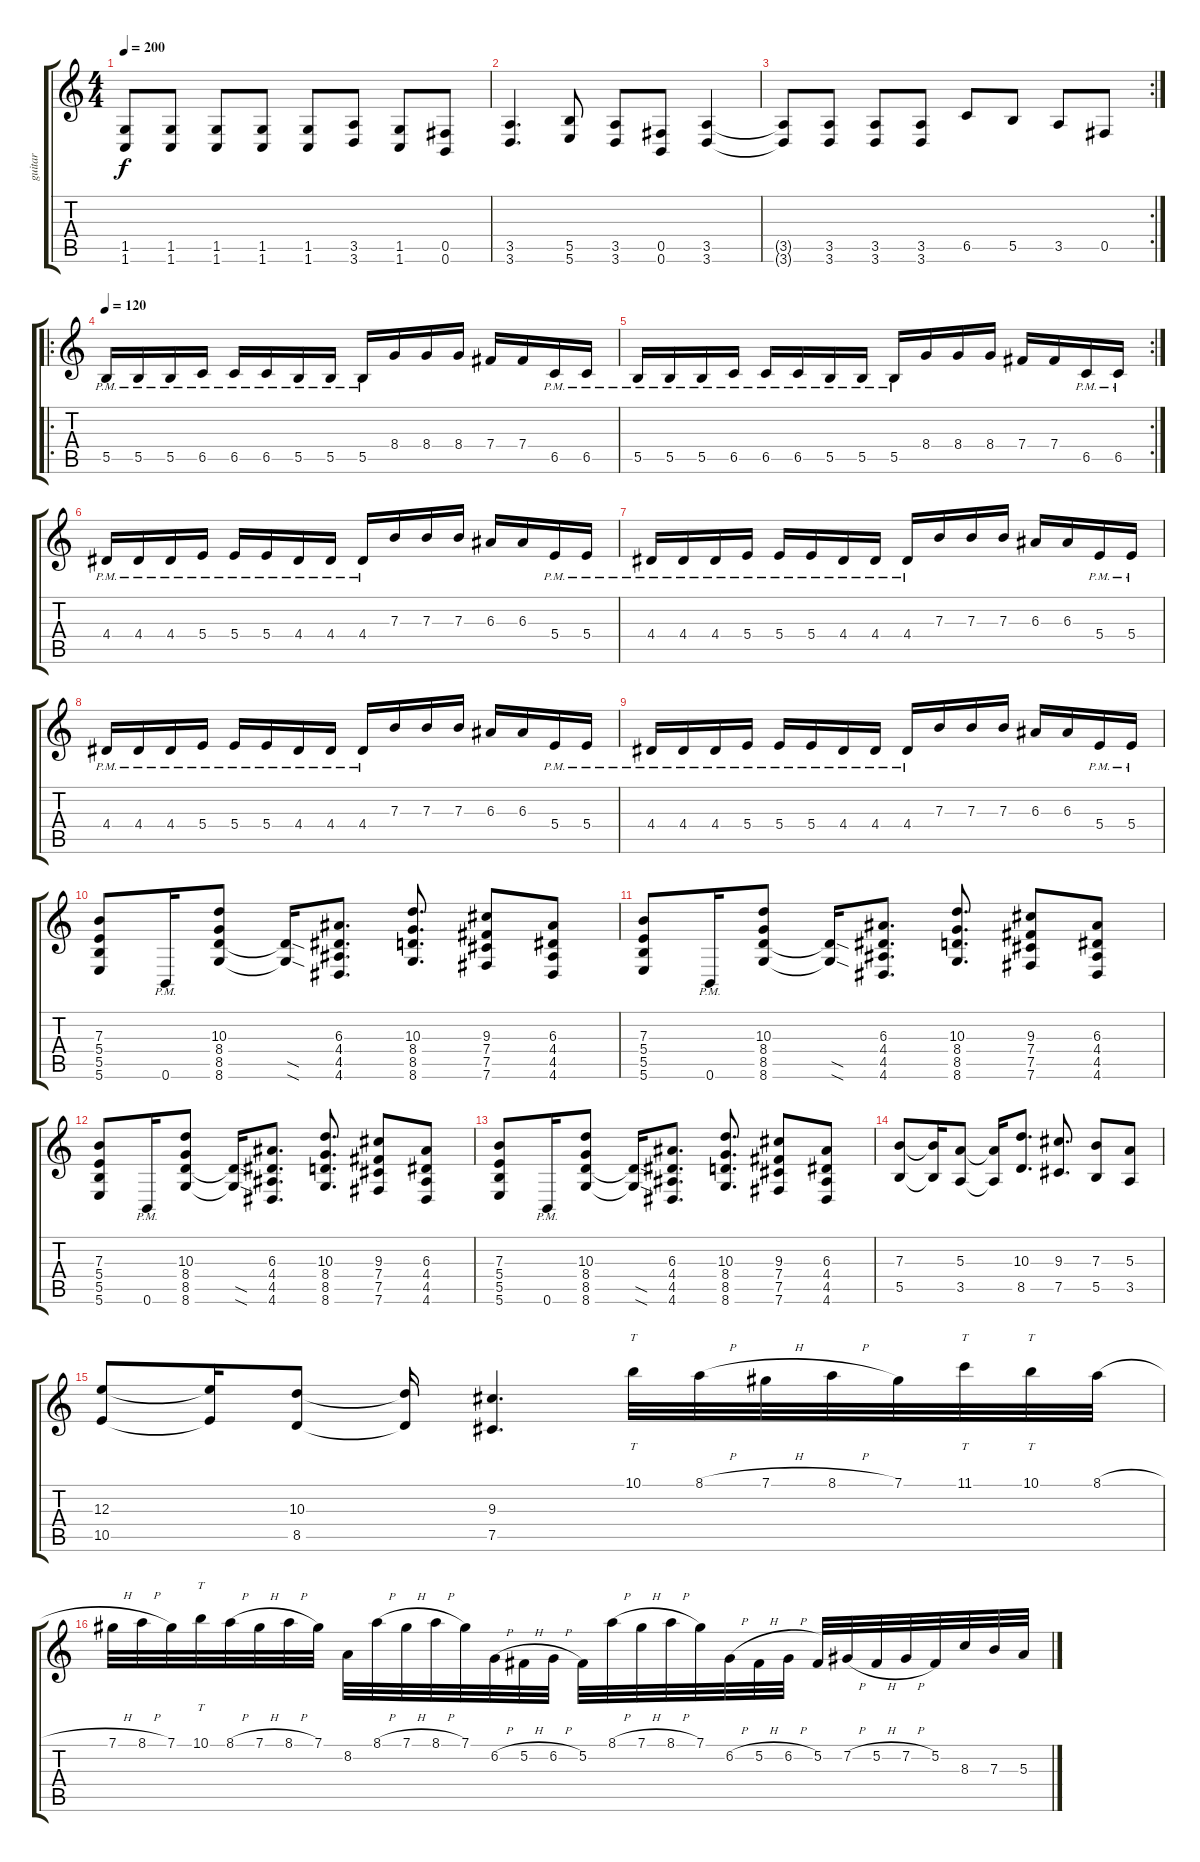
\track ("guitar" "guitar") {instrument distortionguitar}
\staff {score tabs}
\tuning (Db4 Db3 E3 B2 Gb2 B1) {hide}
\ts (4 4)
\tempo 200
\clef g2
\ks c
(1.5{t} 1.6{t}).8{dy f} (1.5 1.6).8 (1.5 1.6).8 (1.5 1.6).8 (1.5 1.6).8 (3.5 3.6).8 (1.5 1.6).8 (0.5 0.6).8 |
(3.5 3.6).4{d} (5.5 5.6).8 (3.5 3.6).8 (0.5 0.6).8 (3.5 3.6).4 |
\rc 2
(3.5{t} 3.6{t}).8 (3.5 3.6).8 (3.5 3.6).8 (3.5 3.6).8 6.5.8 5.5.8 3.5.8 0.5.8 |
\ro
\tempo 120
5.5{pm}.16 5.5{pm}.16 5.5{pm}.16 6.5{pm}.16 6.5{pm}.16 6.5{pm}.16 5.5{pm}.16 5.5{pm}.16 5.5{pm}.16 8.4.16 8.4.16 8.4.16 7.4.16 7.4.16 6.5{pm}.16 6.5{pm}.16 |
\rc 2
5.5{pm}.16 5.5{pm}.16 5.5{pm}.16 6.5{pm}.16 6.5{pm}.16 6.5{pm}.16 5.5{pm}.16 5.5{pm}.16 5.5{pm}.16 8.4.16 8.4.16 8.4.16 7.4.16 7.4.16 6.5{pm}.16 6.5{pm}.16 |
4.4{pm}.16 4.4{pm}.16 4.4{pm}.16 5.4{pm}.16 5.4{pm}.16 5.4{pm}.16 4.4{pm}.16 4.4{pm}.16 4.4{pm}.16 7.3.16 7.3.16 7.3.16 6.3.16 6.3.16 5.4{pm}.16 5.4{pm}.16 |
4.4{pm}.16 4.4{pm}.16 4.4{pm}.16 5.4{pm}.16 5.4{pm}.16 5.4{pm}.16 4.4{pm}.16 4.4{pm}.16 4.4{pm}.16 7.3.16 7.3.16 7.3.16 6.3.16 6.3.16 5.4{pm}.16 5.4{pm}.16 |
4.4{pm}.16 4.4{pm}.16 4.4{pm}.16 5.4{pm}.16 5.4{pm}.16 5.4{pm}.16 4.4{pm}.16 4.4{pm}.16 4.4{pm}.16 7.3.16 7.3.16 7.3.16 6.3.16 6.3.16 5.4{pm}.16 5.4{pm}.16 |
4.4{pm}.16 4.4{pm}.16 4.4{pm}.16 5.4{pm}.16 5.4{pm}.16 5.4{pm}.16 4.4{pm}.16 4.4{pm}.16 4.4{pm}.16 7.3.16 7.3.16 7.3.16 6.3.16 6.3.16 5.4{pm}.16 5.4{pm}.16 |
(7.3 5.4 5.5 5.6).8 0.6{pm}.16 (10.3 8.4 8.5 8.6).8 (8.5{sod t} 8.6{sod t}).16 (6.3 4.4 4.5 4.6).8{d} (10.3 8.4 8.5 8.6).8{d} (9.3 7.4 7.5 7.6).8 (6.3 4.4 4.5 4.6).8 |
(7.3 5.4 5.5 5.6).8 0.6{pm}.16 (10.3 8.4 8.5 8.6).8 (8.5{sod t} 8.6{sod t}).16 (6.3 4.4 4.5 4.6).8{d} (10.3 8.4 8.5 8.6).8{d} (9.3 7.4 7.5 7.6).8 (6.3 4.4 4.5 4.6).8 |
(7.3 5.4 5.5 5.6).8 0.6{pm}.16 (10.3 8.4 8.5 8.6).8 (8.5{sod t} 8.6{sod t}).16 (6.3 4.4 4.5 4.6).8{d} (10.3 8.4 8.5 8.6).8{d} (9.3 7.4 7.5 7.6).8 (6.3 4.4 4.5 4.6).8 |
(7.3 5.4 5.5 5.6).8 0.6{pm}.16 (10.3 8.4 8.5 8.6).8 (8.5{sod t} 8.6{sod t}).16 (6.3 4.4 4.5 4.6).8{d} (10.3 8.4 8.5 8.6).8{d} (9.3 7.4 7.5 7.6).8 (6.3 4.4 4.5 4.6).8 |
(7.3 5.5).8 (7.3{t} 5.5{t}).16 (5.3 3.5).8 (5.3{t} 3.5{t}).16 (10.3 8.5).8{d} (9.3 7.5).8{d} (7.3 5.5).8 (5.3 3.5).8 |
(12.3 10.5).8 (12.3{t} 10.5{t}).16 (10.3 8.5).8 (10.3{t} 8.5{t}).16 (9.3 7.5).4{d} 10.1.32{tt} 8.1{h}.32 7.1{h}.32 8.1{h}.32 7.1.32 11.1.32{tt} 10.1.32{tt} 8.1{h}.32 |
7.1{h}.32 8.1{h}.32 7.1.32 10.1.32{tt} 8.1{h}.32 7.1{h}.32 8.1{h}.32 7.1.32 8.2.32 8.1{h}.32 7.1{h}.32 8.1{h}.32 7.1.32 6.2{h}.32 5.2{h}.32 6.2{h}.32 5.2.32 8.1{h}.32 7.1{h}.32 8.1{h}.32 7.1.32 6.2{h}.32 5.2{h}.32 6.2{h}.32 5.2.32 7.2{h}.32 5.2{h}.32 7.2{h}.32 5.2.32 8.3.32 7.3.32 5.3.32
